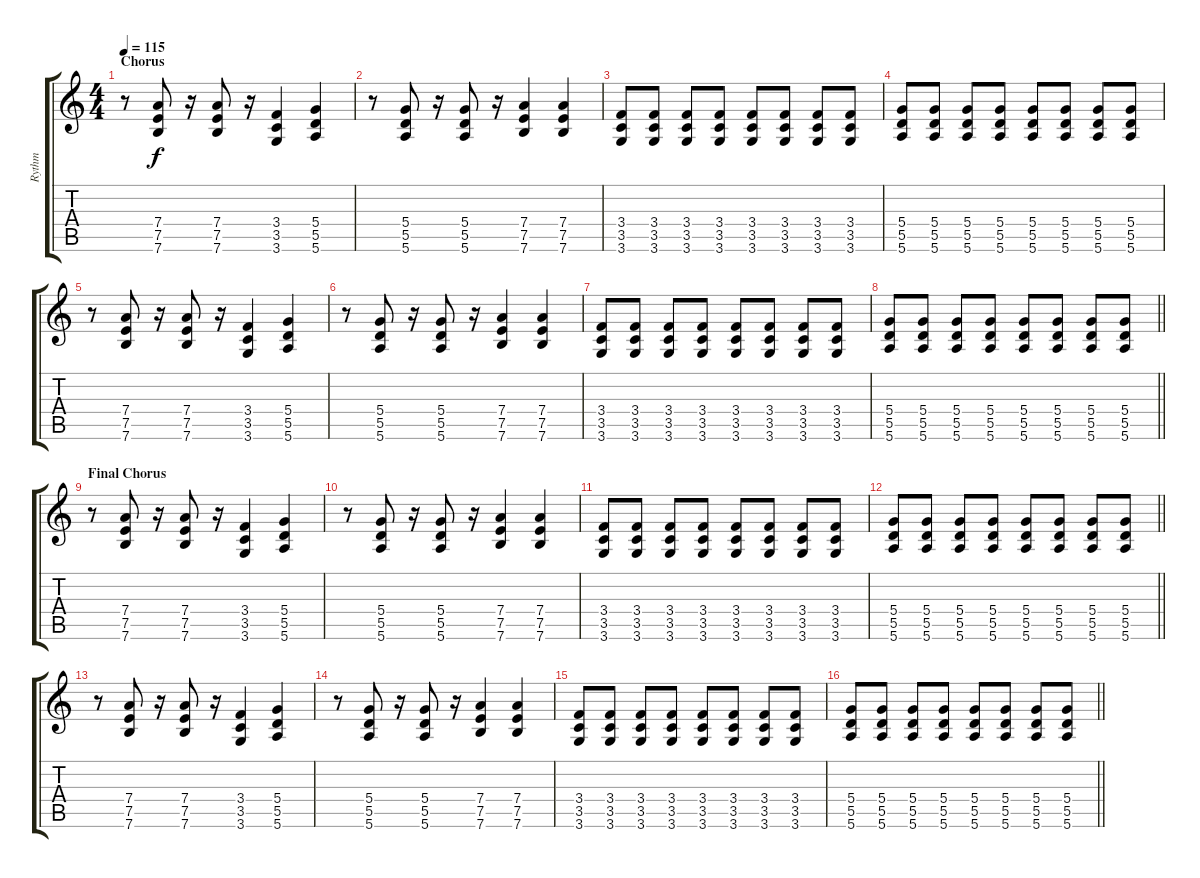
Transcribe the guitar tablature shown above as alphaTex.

\track ("Rythm" "Rythm") {instrument distortionguitar}
\staff {score tabs}
\tuning (E4 B3 G3 D3 A2 E2) {hide}
\ts (4 4)
\section ("" "Chorus")
\tempo 115
\clef g2
\ks c
r.8{dy f} (7.4 7.5 7.6).8 r.16 (7.4 7.5 7.6).8 r.16 (3.4 3.5 3.6).4 (5.4 5.5 5.6).4 |
r.8 (5.4 5.5 5.6).8 r.16 (5.4 5.5 5.6).8 r.16 (7.4 7.5 7.6).4 (7.4 7.5 7.6).4 |
(3.4 3.5 3.6).8 (3.4 3.5 3.6).8 (3.4 3.5 3.6).8 (3.4 3.5 3.6).8 (3.4 3.5 3.6).8 (3.4 3.5 3.6).8 (3.4 3.5 3.6).8 (3.4 3.5 3.6).8 |
(5.4 5.5 5.6).8 (5.4 5.5 5.6).8 (5.4 5.5 5.6).8 (5.4 5.5 5.6).8 (5.4 5.5 5.6).8 (5.4 5.5 5.6).8 (5.4 5.5 5.6).8 (5.4 5.5 5.6).8 |
r.8 (7.4 7.5 7.6).8 r.16 (7.4 7.5 7.6).8 r.16 (3.4 3.5 3.6).4 (5.4 5.5 5.6).4 |
r.8 (5.4 5.5 5.6).8 r.16 (5.4 5.5 5.6).8 r.16 (7.4 7.5 7.6).4 (7.4 7.5 7.6).4 |
(3.4 3.5 3.6).8 (3.4 3.5 3.6).8 (3.4 3.5 3.6).8 (3.4 3.5 3.6).8 (3.4 3.5 3.6).8 (3.4 3.5 3.6).8 (3.4 3.5 3.6).8 (3.4 3.5 3.6).8 |
\barLineRight lightlight
(5.4 5.5 5.6).8 (5.4 5.5 5.6).8 (5.4 5.5 5.6).8 (5.4 5.5 5.6).8 (5.4 5.5 5.6).8 (5.4 5.5 5.6).8 (5.4 5.5 5.6).8 (5.4 5.5 5.6).8 |
\section ("" "Final Chorus")
r.8 (7.4 7.5 7.6).8 r.16 (7.4 7.5 7.6).8 r.16 (3.4 3.5 3.6).4 (5.4 5.5 5.6).4 |
r.8 (5.4 5.5 5.6).8 r.16 (5.4 5.5 5.6).8 r.16 (7.4 7.5 7.6).4 (7.4 7.5 7.6).4 |
(3.4 3.5 3.6).8 (3.4 3.5 3.6).8 (3.4 3.5 3.6).8 (3.4 3.5 3.6).8 (3.4 3.5 3.6).8 (3.4 3.5 3.6).8 (3.4 3.5 3.6).8 (3.4 3.5 3.6).8 |
\barLineRight lightlight
(5.4 5.5 5.6).8 (5.4 5.5 5.6).8 (5.4 5.5 5.6).8 (5.4 5.5 5.6).8 (5.4 5.5 5.6).8 (5.4 5.5 5.6).8 (5.4 5.5 5.6).8 (5.4 5.5 5.6).8 |
r.8 (7.4 7.5 7.6).8 r.16 (7.4 7.5 7.6).8 r.16 (3.4 3.5 3.6).4 (5.4 5.5 5.6).4 |
r.8 (5.4 5.5 5.6).8 r.16 (5.4 5.5 5.6).8 r.16 (7.4 7.5 7.6).4 (7.4 7.5 7.6).4 |
(3.4 3.5 3.6).8 (3.4 3.5 3.6).8 (3.4 3.5 3.6).8 (3.4 3.5 3.6).8 (3.4 3.5 3.6).8 (3.4 3.5 3.6).8 (3.4 3.5 3.6).8 (3.4 3.5 3.6).8 |
\barLineRight lightlight
(5.4 5.5 5.6).8 (5.4 5.5 5.6).8 (5.4 5.5 5.6).8 (5.4 5.5 5.6).8 (5.4 5.5 5.6).8 (5.4 5.5 5.6).8 (5.4 5.5 5.6).8 (5.4 5.5 5.6).8
